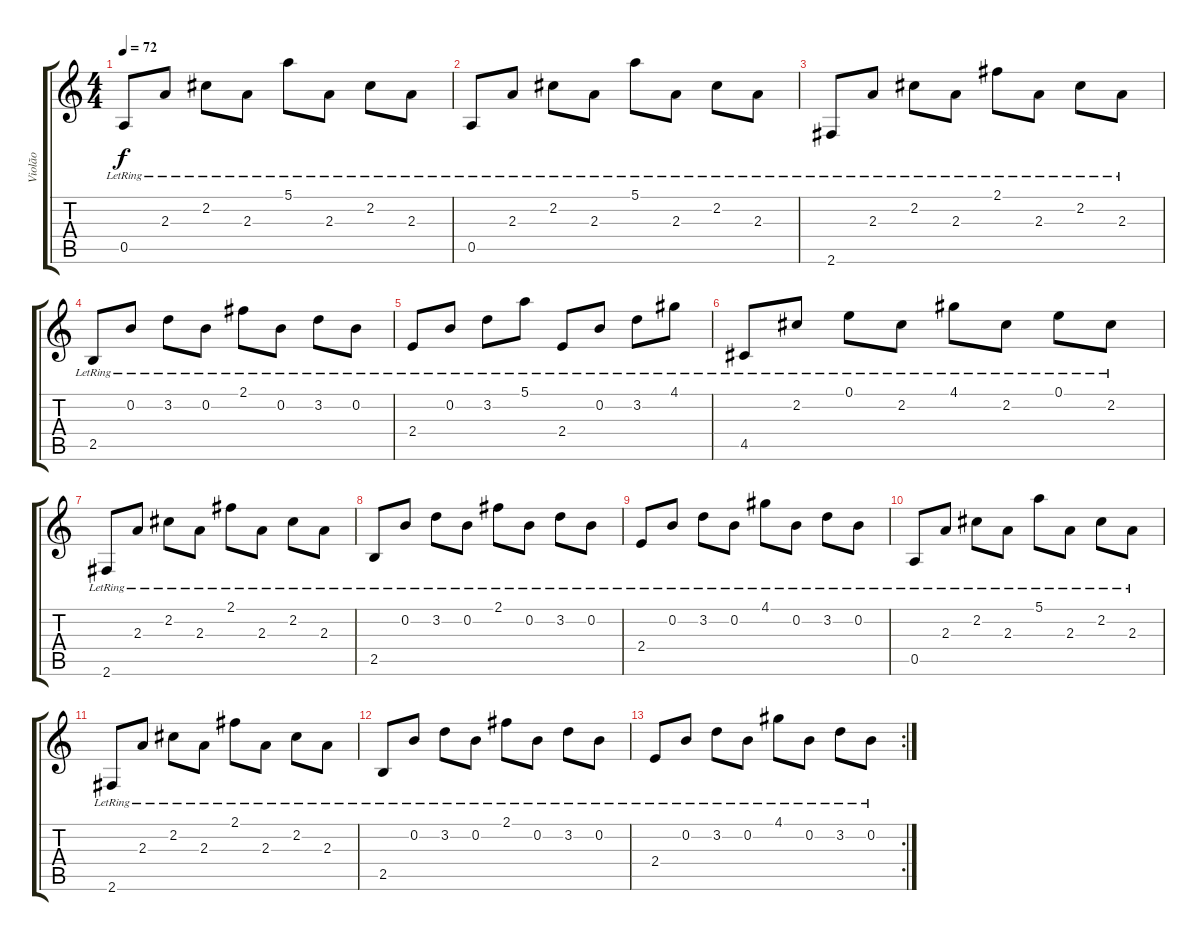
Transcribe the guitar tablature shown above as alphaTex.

\track ("Violão" "Violão") {instrument acousticguitarsteel}
\staff {score tabs}
\tuning (E4 B3 G3 D3 A2 E2) {hide}
\ts (4 4)
\tempo 72
\clef g2
\ks c
0.5{lr}.8{dy f} 2.3{lr}.8 2.2{lr}.8 2.3{lr}.8 5.1{lr}.8 2.3{lr}.8 2.2{lr}.8 2.3{lr}.8 |
0.5{lr}.8 2.3{lr}.8 2.2{lr}.8 2.3{lr}.8 5.1{lr}.8 2.3{lr}.8 2.2{lr}.8 2.3{lr}.8 |
2.6{lr}.8 2.3{lr}.8 2.2{lr}.8 2.3{lr}.8 2.1{lr}.8 2.3{lr}.8 2.2{lr}.8 2.3{lr}.8 |
2.5{lr}.8 0.2{lr}.8 3.2{lr}.8 0.2{lr}.8 2.1{lr}.8 0.2{lr}.8 3.2{lr}.8 0.2{lr}.8 |
2.4{lr}.8 0.2{lr}.8 3.2{lr}.8 5.1{lr}.8 2.4{lr}.8 0.2{lr}.8 3.2{lr}.8 4.1{lr}.8 |
4.5{lr}.8 2.2{lr}.8 0.1{lr}.8 2.2{lr}.8 4.1{lr}.8 2.2{lr}.8 0.1{lr}.8 2.2{lr}.8 |
2.6{lr}.8 2.3{lr}.8 2.2{lr}.8 2.3{lr}.8 2.1{lr}.8 2.3{lr}.8 2.2{lr}.8 2.3{lr}.8 |
2.5{lr}.8 0.2{lr}.8 3.2{lr}.8 0.2{lr}.8 2.1{lr}.8 0.2{lr}.8 3.2{lr}.8 0.2{lr}.8 |
2.4{lr}.8 0.2{lr}.8 3.2{lr}.8 0.2{lr}.8 4.1{lr}.8 0.2{lr}.8 3.2{lr}.8 0.2{lr}.8 |
0.5{lr}.8 2.3{lr}.8 2.2{lr}.8 2.3{lr}.8 5.1{lr}.8 2.3{lr}.8 2.2{lr}.8 2.3{lr}.8 |
2.6{lr}.8 2.3{lr}.8 2.2{lr}.8 2.3{lr}.8 2.1{lr}.8 2.3{lr}.8 2.2{lr}.8 2.3{lr}.8 |
2.5{lr}.8 0.2{lr}.8 3.2{lr}.8 0.2{lr}.8 2.1{lr}.8 0.2{lr}.8 3.2{lr}.8 0.2{lr}.8 |
\rc 2
2.4{lr}.8 0.2{lr}.8 3.2{lr}.8 0.2{lr}.8 4.1{lr}.8 0.2{lr}.8 3.2{lr}.8 0.2{lr}.8
